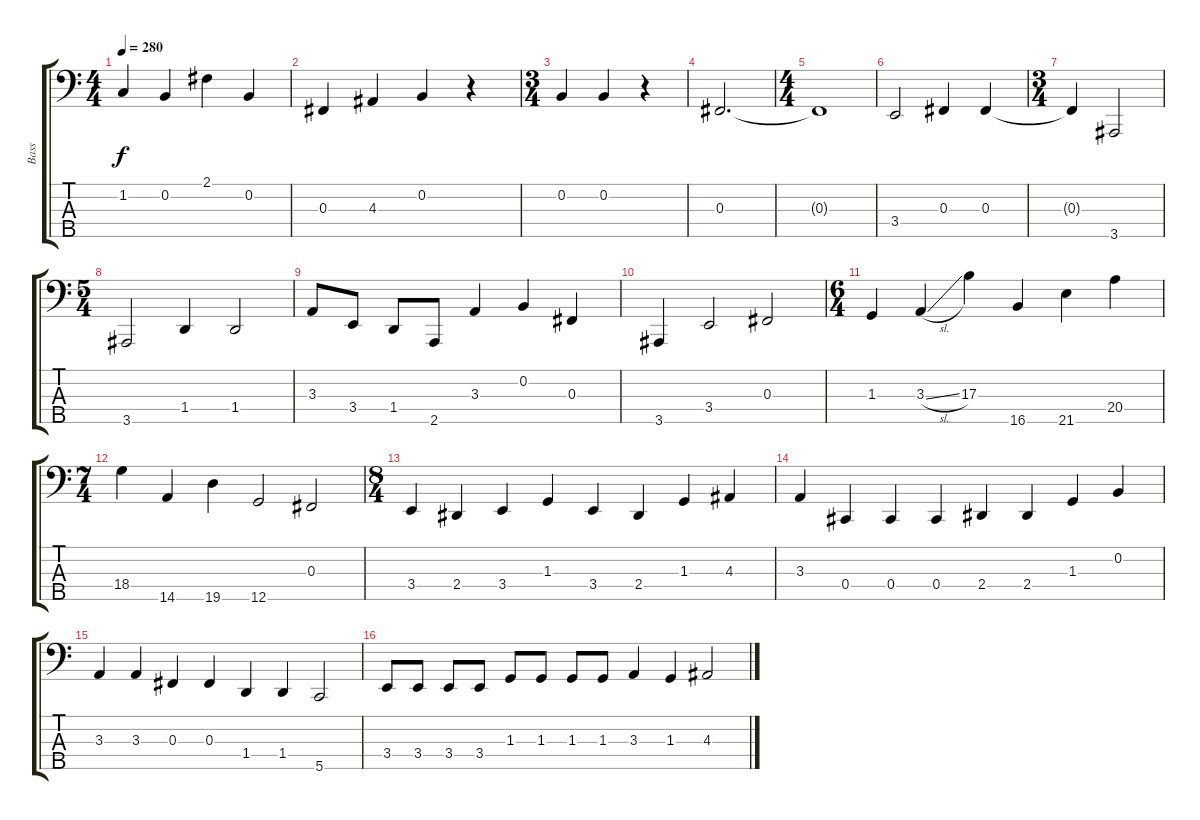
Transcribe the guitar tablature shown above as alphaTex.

\track ("Bass" "Bass") {instrument electricbassfinger}
\staff {score tabs}
\tuning (E2 B1 Gb1 Db1 G0) {hide}
\ts (4 4)
\tempo 280
\clef f4
\ks c
1.2.4{dy f} 0.2.4 2.1.4 0.2.4 |
0.3.4 4.3.4 0.2.4 r.4 |
\ts (3 4)
0.2.4 0.2.4 r.4 |
0.3.2{d} |
\ts (4 4)
0.3{t}.1 |
3.4.2 0.3.4 0.3.4 |
\ts (3 4)
0.3{t}.4 3.5.2 |
\ts (5 4)
3.5.2 1.4.4 1.4.2 |
3.3.8 3.4.8 1.4.8 2.5.8 3.3.4 0.2.4 0.3.4 |
3.5.4 3.4.2 0.3.2 |
\ts (6 4)
1.3.4 3.3{sl}.4 17.3.4 16.5.4 21.5.4 20.4.4 |
\ts (7 4)
18.4.4 14.5.4 19.5.4 12.5.2 0.3.2 |
\ts (8 4)
3.4.4 2.4.4 3.4.4 1.3.4 3.4.4 2.4.4 1.3.4 4.3.4 |
3.3.4 0.4.4 0.4.4 0.4.4 2.4.4 2.4.4 1.3.4 0.2.4 |
3.3.4 3.3.4 0.3.4 0.3.4 1.4.4 1.4.4 5.5.2 |
3.4.8 3.4.8 3.4.8 3.4.8 1.3.8 1.3.8 1.3.8 1.3.8 3.3.4 1.3.4 4.3.2
